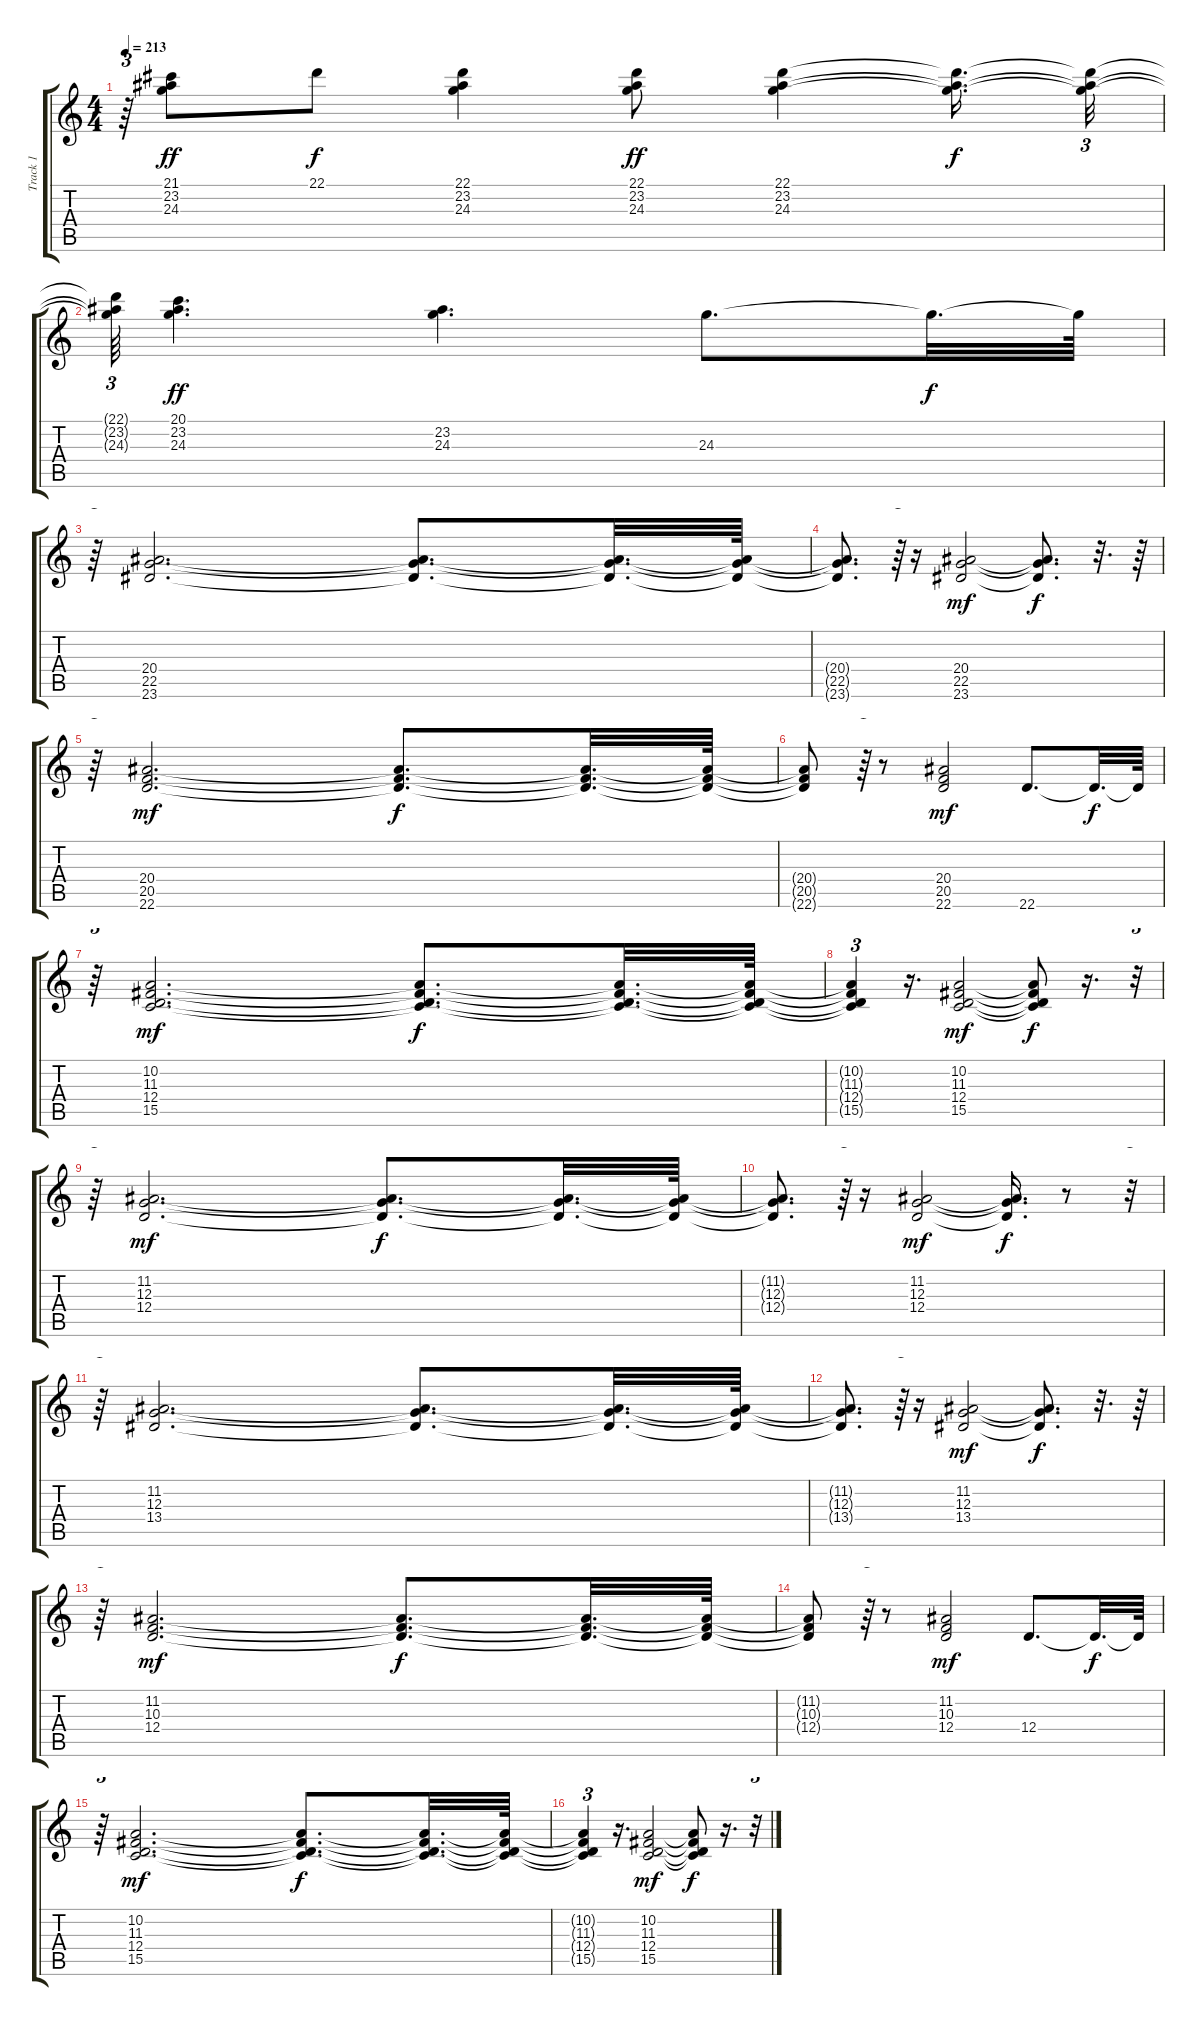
\track ("Track 1" "Track 1") {instrument brightacousticpiano}
\staff {score tabs}
\tuning (E4 B3 G3 D3 A2 E2) {hide}
\ts (4 4)
\tempo 213
\clef g2
\ks c
r.64{tu (3 2) dy ff} (21.1 23.2 24.3).8 22.1.8{dy f} (22.1 23.2 24.3).4 (22.1 23.2 24.3).8{dy ff} (22.1 23.2 24.3).4 (22.1{t} 23.2{t} 24.3{t}).16{d dy f} (22.1{t} 23.2{t} 24.3{t}).32{tu (3 2)} |
(22.1{t} 23.2{t} 24.3{t}).64{tu (3 2)} (20.1 23.2 24.3).4{d dy ff} (23.2 24.3).4{d} 24.3.8{d} 24.3{t}.32{d dy f} 24.3{t}.64 |
r.64{tu (3 2)} (20.4 22.5 23.6).2{d} (20.4{t} 22.5{t} 23.6{t}).8{d} (20.4{t} 22.5{t} 23.6{t}).32{d} (20.4{t} 22.5{t} 23.6{t}).64 |
(20.4{t} 22.5{t} 23.6{t}).8{d} r.64{tu (3 2)} r.16 (20.4 22.5 23.6).2{dy mf} (20.4{t} 22.5{t} 23.6{t}).8{d dy f} r.32{d} r.64 |
r.64{tu (3 2)} (20.4 20.5 22.6).2{d dy mf} (20.4{t} 20.5{t} 22.6{t}).8{d dy f} (20.4{t} 20.5{t} 22.6{t}).32{d} (20.4{t} 20.5{t} 22.6{t}).64 |
(20.4{t} 20.5{t} 22.6{t}).8 r.64{tu (3 2)} r.8 (20.4 20.5 22.6).2{dy mf} 22.6.8{d} 22.6{t}.32{d dy f} 22.6{t}.64 |
r.64{tu (3 2)} (10.2 11.3 12.4 15.5).2{d dy mf} (10.2{t} 11.3{t} 12.4{t} 15.5{t}).8{d dy f} (10.2{t} 11.3{t} 12.4{t} 15.5{t}).32{d} (10.2{t} 11.3{t} 12.4{t} 15.5{t}).64 |
(10.2{t} 11.3{t} 12.4{t} 15.5{t}).4{tu (3 2)} r.16{d} (10.2 11.3 12.4 15.5).2{dy mf} (10.2{t} 11.3{t} 12.4{t} 15.5{t}).8{dy f} r.16{d} r.32{tu (3 2)} |
r.64{tu (3 2)} (11.2 12.3 12.4).2{d dy mf} (11.2{t} 12.3{t} 12.4{t}).8{d dy f} (11.2{t} 12.3{t} 12.4{t}).32{d} (11.2{t} 12.3{t} 12.4{t}).64 |
(11.2{t} 12.3{t} 12.4{t}).8{d} r.64{tu (3 2)} r.16 (11.2 12.3 12.4).2{dy mf} (11.2{t} 12.3{t} 12.4{t}).16{d dy f} r.8 r.32{tu (3 2)} |
r.64{tu (3 2)} (11.2 12.3 13.4).2{d} (11.2{t} 12.3{t} 13.4{t}).8{d} (11.2{t} 12.3{t} 13.4{t}).32{d} (11.2{t} 12.3{t} 13.4{t}).64 |
(11.2{t} 12.3{t} 13.4{t}).8{d} r.64{tu (3 2)} r.16 (11.2 12.3 13.4).2{dy mf} (11.2{t} 12.3{t} 13.4{t}).8{d dy f} r.32{d} r.64 |
r.64{tu (3 2)} (11.2 10.3 12.4).2{d dy mf} (11.2{t} 10.3{t} 12.4{t}).8{d dy f} (11.2{t} 10.3{t} 12.4{t}).32{d} (11.2{t} 10.3{t} 12.4{t}).64 |
(11.2{t} 10.3{t} 12.4{t}).8 r.64{tu (3 2)} r.8 (11.2 10.3 12.4).2{dy mf} 12.4.8{d} 12.4{t}.32{d dy f} 12.4{t}.64 |
r.64{tu (3 2)} (10.2 11.3 12.4 15.5).2{d dy mf} (10.2{t} 11.3{t} 12.4{t} 15.5{t}).8{d dy f} (10.2{t} 11.3{t} 12.4{t} 15.5{t}).32{d} (10.2{t} 11.3{t} 12.4{t} 15.5{t}).64 |
(10.2{t} 11.3{t} 12.4{t} 15.5{t}).4{tu (3 2)} r.16{d} (10.2 11.3 12.4 15.5).2{dy mf} (10.2{t} 11.3{t} 12.4{t} 15.5{t}).8{dy f} r.16{d} r.32{tu (3 2)}
